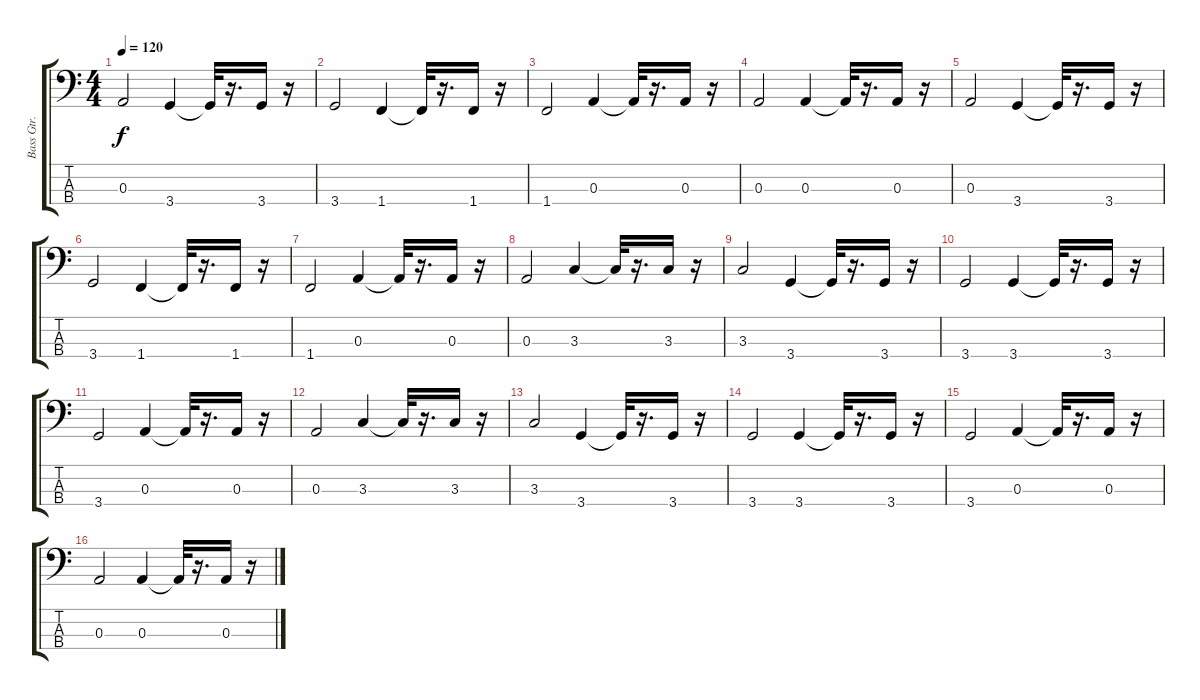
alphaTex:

\track ("Bass Gtr." "Bass Gtr.") {instrument fretlessbass}
\staff {score tabs}
\tuning (G2 D2 A1 E1) {hide}
\ts (4 4)
\tempo 120
\clef f4
\ks c
0.3.2{dy f} 3.4.4 3.4{t}.32 r.16{d} 3.4.16 r.16 |
3.4.2 1.4.4 1.4{t}.32 r.16{d} 1.4.16 r.16 |
1.4.2 0.3.4 0.3{t}.32 r.16{d} 0.3.16 r.16 |
0.3.2 0.3.4 0.3{t}.32 r.16{d} 0.3.16 r.16 |
0.3.2 3.4.4 3.4{t}.32 r.16{d} 3.4.16 r.16 |
3.4.2 1.4.4 1.4{t}.32 r.16{d} 1.4.16 r.16 |
1.4.2 0.3.4 0.3{t}.32 r.16{d} 0.3.16 r.16 |
0.3.2 3.3.4 3.3{t}.32 r.16{d} 3.3.16 r.16 |
3.3.2 3.4.4 3.4{t}.32 r.16{d} 3.4.16 r.16 |
3.4.2 3.4.4 3.4{t}.32 r.16{d} 3.4.16 r.16 |
3.4.2 0.3.4 0.3{t}.32 r.16{d} 0.3.16 r.16 |
0.3.2 3.3.4 3.3{t}.32 r.16{d} 3.3.16 r.16 |
3.3.2 3.4.4 3.4{t}.32 r.16{d} 3.4.16 r.16 |
3.4.2 3.4.4 3.4{t}.32 r.16{d} 3.4.16 r.16 |
3.4.2 0.3.4 0.3{t}.32 r.16{d} 0.3.16 r.16 |
0.3.2 0.3.4 0.3{t}.32 r.16{d} 0.3.16 r.16
